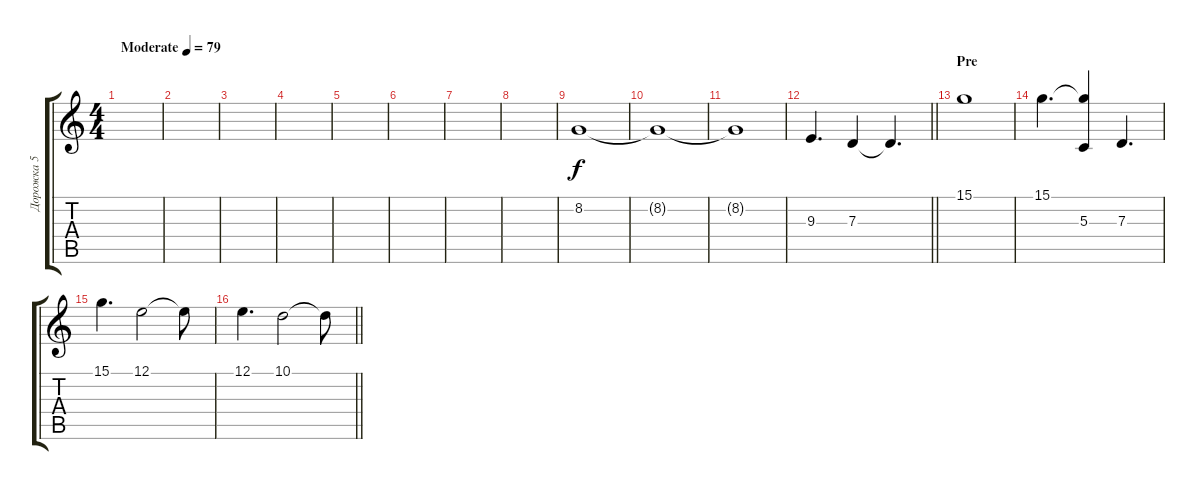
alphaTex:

\track ("Дорожка 5" "Дорожка 5") {instrument stringensemble1}
\staff {score tabs}
\tuning (E4 B3 G3 D3 A2 E2) {hide}
\ts (4 4)
\tempo (79 "Moderate")
\clef g2
\ks c
|
|
|
|
|
|
|
|
8.2.1 |
8.2{t}.1 |
8.2{t}.1 |
\barLineRight lightlight
9.3.4{d} 7.3.4 7.3{t}.4{d} |
\section ("" "Pre")
15.1.1 |
15.1.4{d} (15.1{t} 5.3).4 7.3.4{d} |
15.1.4{d} 12.1.2 12.1{t}.8 |
\barLineRight lightlight
12.1.4{d} 10.1.2 10.1{t}.8
